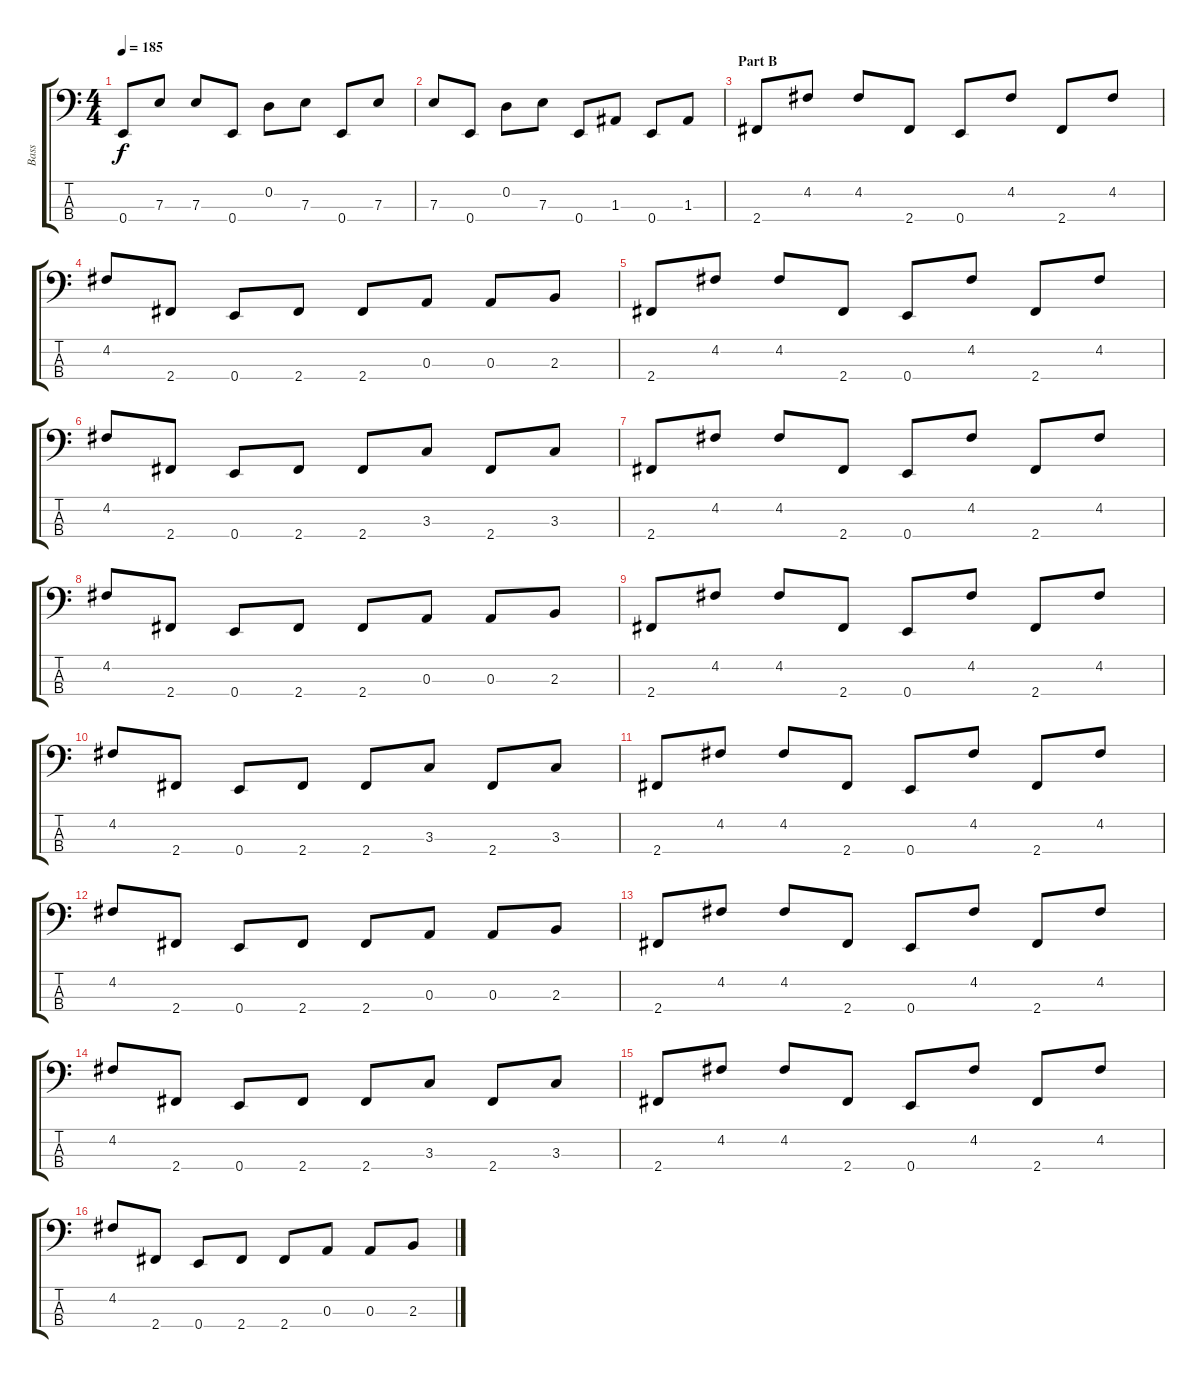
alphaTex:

\track ("Bass" "Bass") {instrument electricbasspick}
\staff {score tabs}
\tuning (G2 D2 A1 E1) {hide}
\ts (4 4)
\tempo 185
\clef f4
\ks c
0.4.8{dy f} 7.3.8 7.3.8 0.4.8 0.2.8 7.3.8 0.4.8 7.3.8 |
7.3.8 0.4.8 0.2.8 7.3.8 0.4.8 1.3.8 0.4.8 1.3.8 |
\section ("" "Part B")
2.4.8 4.2.8 4.2.8 2.4.8 0.4.8 4.2.8 2.4.8 4.2.8 |
4.2.8 2.4.8 0.4.8 2.4.8 2.4.8 0.3.8 0.3.8 2.3.8 |
2.4.8 4.2.8 4.2.8 2.4.8 0.4.8 4.2.8 2.4.8 4.2.8 |
4.2.8 2.4.8 0.4.8 2.4.8 2.4.8 3.3.8 2.4.8 3.3.8 |
2.4.8 4.2.8 4.2.8 2.4.8 0.4.8 4.2.8 2.4.8 4.2.8 |
4.2.8 2.4.8 0.4.8 2.4.8 2.4.8 0.3.8 0.3.8 2.3.8 |
2.4.8 4.2.8 4.2.8 2.4.8 0.4.8 4.2.8 2.4.8 4.2.8 |
4.2.8 2.4.8 0.4.8 2.4.8 2.4.8 3.3.8 2.4.8 3.3.8 |
2.4.8 4.2.8 4.2.8 2.4.8 0.4.8 4.2.8 2.4.8 4.2.8 |
4.2.8 2.4.8 0.4.8 2.4.8 2.4.8 0.3.8 0.3.8 2.3.8 |
2.4.8 4.2.8 4.2.8 2.4.8 0.4.8 4.2.8 2.4.8 4.2.8 |
4.2.8 2.4.8 0.4.8 2.4.8 2.4.8 3.3.8 2.4.8 3.3.8 |
2.4.8 4.2.8 4.2.8 2.4.8 0.4.8 4.2.8 2.4.8 4.2.8 |
4.2.8 2.4.8 0.4.8 2.4.8 2.4.8 0.3.8 0.3.8 2.3.8
